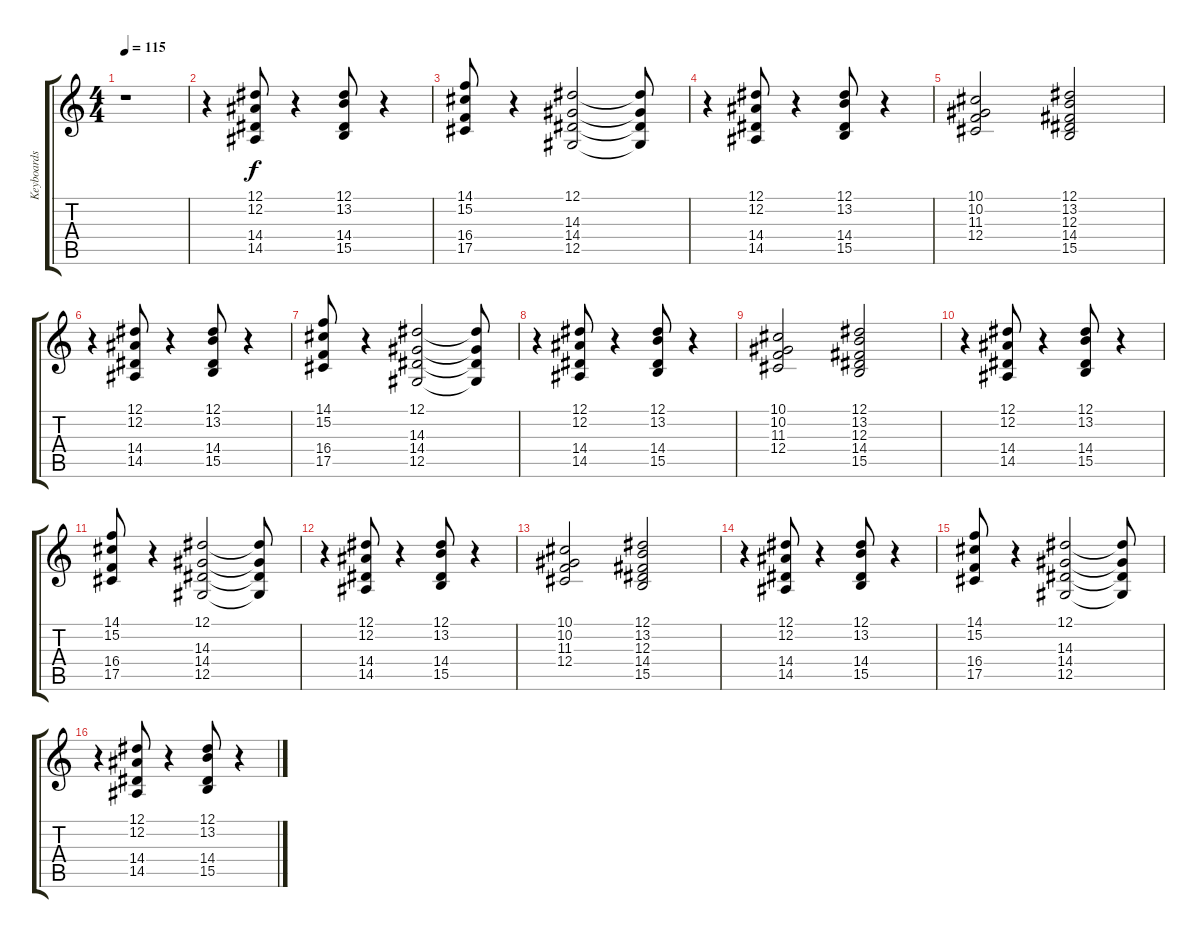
\track ("Keyboards" "Keyboards") {instrument lead2sawtooth}
\staff {score tabs}
\tuning (Eb4 Bb3 Gb3 Db3 Ab2 Eb2) {hide}
\ts (4 4)
\tempo 115
\clef g2
\ks c
r.1{dy f instrument lead2sawtooth} |
r.4 (12.1 12.2 14.4 14.5).8 r.4 (12.1 13.2 14.4 15.5).8 r.4 |
(14.1 15.2 16.4 17.5).8 r.4 (12.1 14.3 14.4 12.5).2 (12.1{t} 14.3{t} 14.4{t} 12.5{t}).8 |
r.4 (12.1 12.2 14.4 14.5).8 r.4 (12.1 13.2 14.4 15.5).8 r.4 |
(10.1 10.2 11.3 12.4).2 (12.1 13.2 12.3 14.4 15.5).2 |
r.4 (12.1 12.2 14.4 14.5).8 r.4 (12.1 13.2 14.4 15.5).8 r.4 |
(14.1 15.2 16.4 17.5).8 r.4 (12.1 14.3 14.4 12.5).2 (12.1{t} 14.3{t} 14.4{t} 12.5{t}).8 |
r.4 (12.1 12.2 14.4 14.5).8 r.4 (12.1 13.2 14.4 15.5).8 r.4 |
(10.1 10.2 11.3 12.4).2 (12.1 13.2 12.3 14.4 15.5).2 |
r.4 (12.1 12.2 14.4 14.5).8 r.4 (12.1 13.2 14.4 15.5).8 r.4 |
(14.1 15.2 16.4 17.5).8 r.4 (12.1 14.3 14.4 12.5).2 (12.1{t} 14.3{t} 14.4{t} 12.5{t}).8 |
r.4 (12.1 12.2 14.4 14.5).8 r.4 (12.1 13.2 14.4 15.5).8 r.4 |
(10.1 10.2 11.3 12.4).2 (12.1 13.2 12.3 14.4 15.5).2 |
r.4 (12.1 12.2 14.4 14.5).8 r.4 (12.1 13.2 14.4 15.5).8 r.4 |
(14.1 15.2 16.4 17.5).8 r.4 (12.1 14.3 14.4 12.5).2 (12.1{t} 14.3{t} 14.4{t} 12.5{t}).8 |
r.4 (12.1 12.2 14.4 14.5).8 r.4 (12.1 13.2 14.4 15.5).8 r.4
